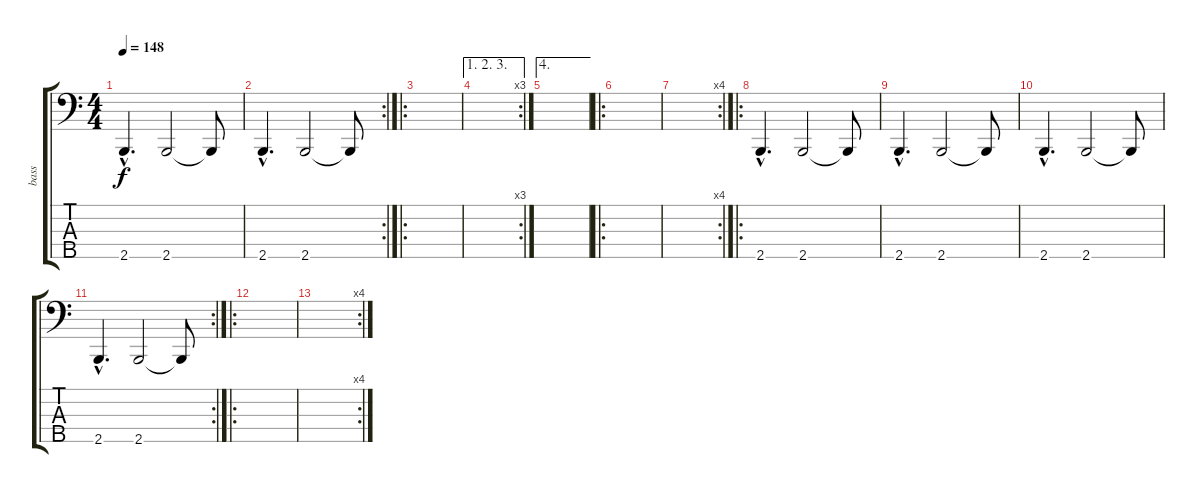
\track ("bass" "bass") {instrument slapbass2}
\staff {score tabs}
\tuning (Gb2 D2 A1 E1 A0) {hide}
\ts (4 4)
\tempo 148
\clef f4
\ks c
2.5{hac}.4{d dy f} 2.5.2 2.5{t}.8 |
\rc 2
2.5{hac}.4{d} 2.5.2 2.5{t}.8 |
\ro
|
\ae (1 2 3)
\rc 3
|
\ae 4
|
\ro
|
\rc 4
|
\ro
2.5{hac}.4{d} 2.5.2 2.5{t}.8 |
2.5{hac}.4{d} 2.5.2 2.5{t}.8 |
2.5{hac}.4{d} 2.5.2 2.5{t}.8 |
\rc 2
2.5{hac}.4{d} 2.5.2 2.5{t}.8 |
\ro
|
\rc 4
